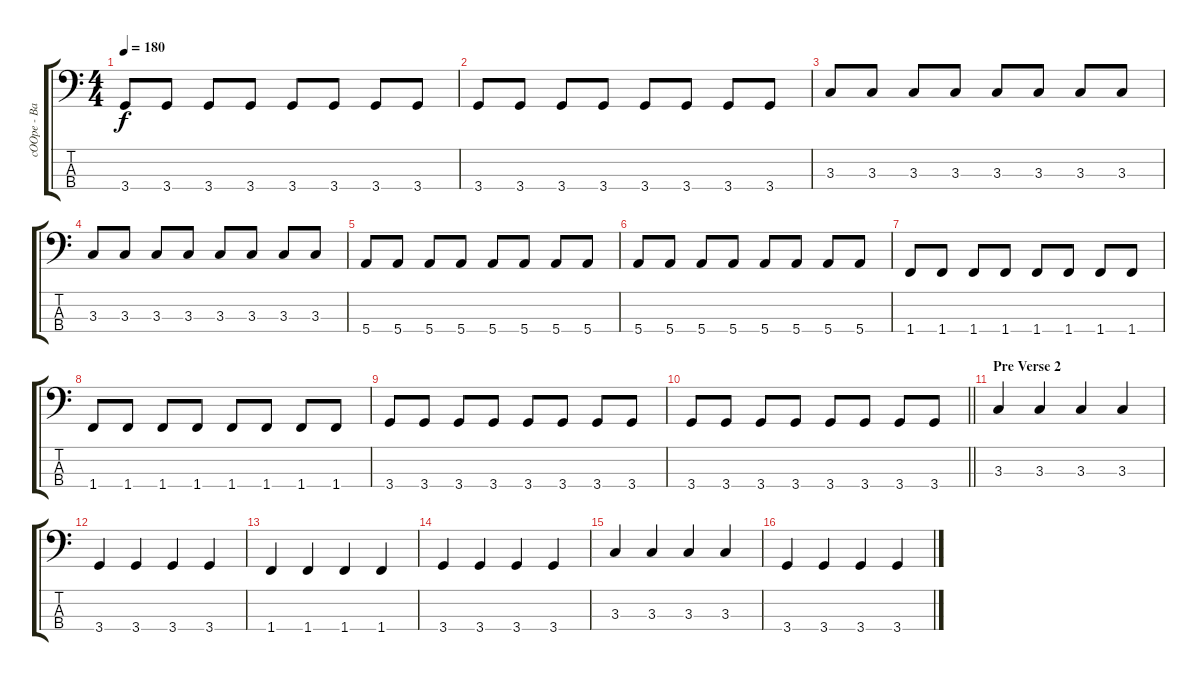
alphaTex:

\track ("cOOpe - Bass" "cOOpe - Ba") {instrument electricbasspick}
\staff {score tabs}
\tuning (G2 D2 A1 E1) {hide}
\ts (4 4)
\tempo 180
\clef f4
\ks c
3.4.8{dy f} 3.4.8 3.4.8 3.4.8 3.4.8 3.4.8 3.4.8 3.4.8 |
3.4.8 3.4.8 3.4.8 3.4.8 3.4.8 3.4.8 3.4.8 3.4.8 |
3.3.8 3.3.8 3.3.8 3.3.8 3.3.8 3.3.8 3.3.8 3.3.8 |
3.3.8 3.3.8 3.3.8 3.3.8 3.3.8 3.3.8 3.3.8 3.3.8 |
5.4.8 5.4.8 5.4.8 5.4.8 5.4.8 5.4.8 5.4.8 5.4.8 |
5.4.8 5.4.8 5.4.8 5.4.8 5.4.8 5.4.8 5.4.8 5.4.8 |
1.4.8 1.4.8 1.4.8 1.4.8 1.4.8 1.4.8 1.4.8 1.4.8 |
1.4.8 1.4.8 1.4.8 1.4.8 1.4.8 1.4.8 1.4.8 1.4.8 |
3.4.8 3.4.8 3.4.8 3.4.8 3.4.8 3.4.8 3.4.8 3.4.8 |
\barLineRight lightlight
3.4.8 3.4.8 3.4.8 3.4.8 3.4.8 3.4.8 3.4.8 3.4.8 |
\section ("" "Pre Verse 2")
3.3.4 3.3.4 3.3.4 3.3.4 |
3.4.4 3.4.4 3.4.4 3.4.4 |
1.4.4 1.4.4 1.4.4 1.4.4 |
3.4.4 3.4.4 3.4.4 3.4.4 |
3.3.4 3.3.4 3.3.4 3.3.4 |
3.4.4 3.4.4 3.4.4 3.4.4
